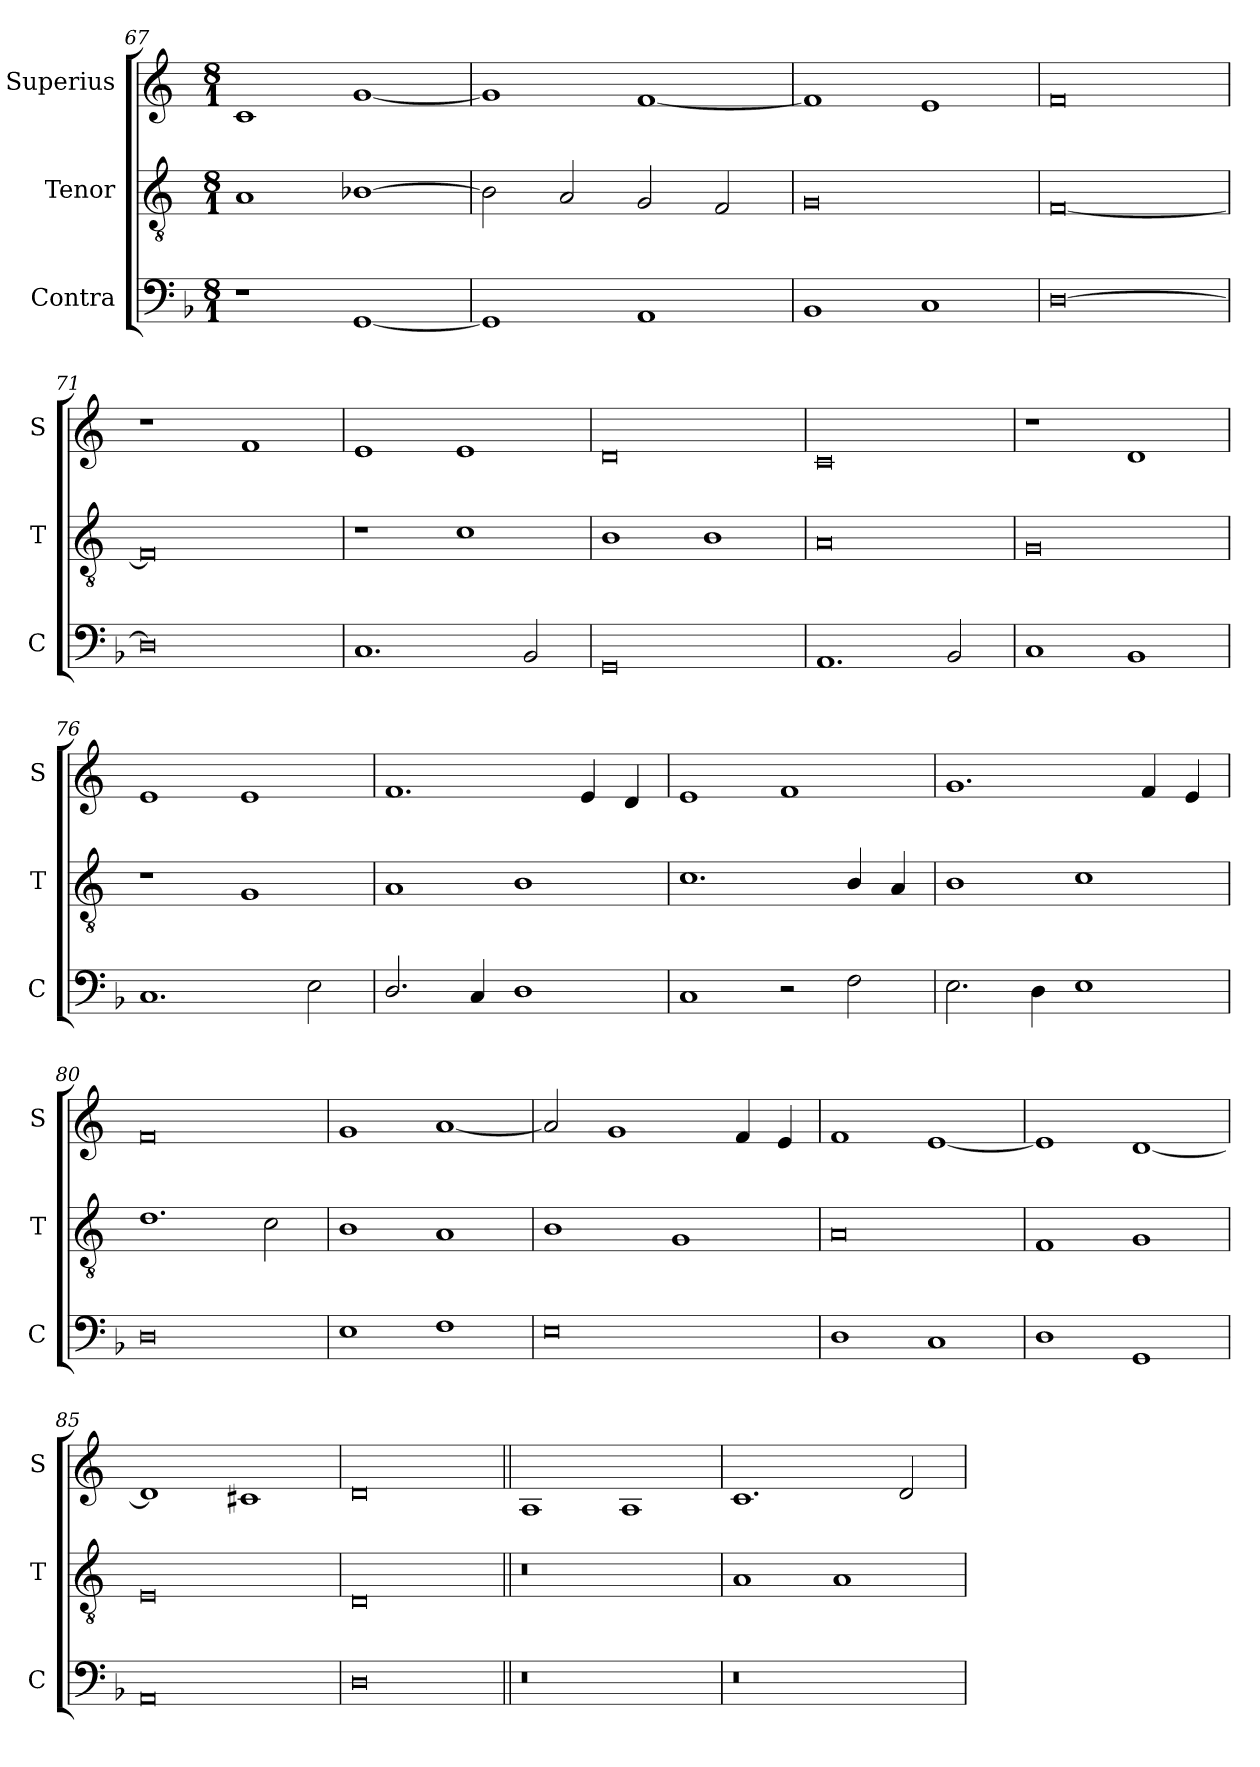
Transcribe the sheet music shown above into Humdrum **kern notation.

**kern	**kern	**kern
*part3	*part2	*part1
*staff3	*staff2	*staff1
*I"Contra	*I"Tenor	*I"Superius
*I'C	*I'T	*I'S
*clefF4	*clefGv2	*clefG2
*k[b-]	*k[]	*k[]
*M8/1	*M8/1	*M8/1
=67	=67	=67
1r	1A/	1c/
[1GG/	[1B-X\	[1g/
=68	=68	=68
1GG/]	2B-\]	1g\]
.	2A/	.
1AA/	2G/	[1f/
.	2F/	.
=69	=69	=69
1BB-/	0G/	1f/]
1C/	.	1e/
=70	=70	=70
[0D\	[0F/	0f/
=71	=71	=71
0D\]	0F/]	1r
.	.	1f/
=72	=72	=72
1.C/	1r	1e/
.	1c\	1e/
2BB-/	.	.
=73	=73	=73
0GG/	1B\	0d/
.	1B\	.
=74	=74	=74
1.AA/	0A/	0c/
2BB-/	.	.
=75	=75	=75
1C/	0G/	1r
1BB-/	.	1d/
=76	=76	=76
1.C/	1r	1e/
.	1G/	1e/
2E\	.	.
=77	=77	=77
2.D/	1A/	1.f/
4C/	.	.
1D\	1B\	.
.	.	4e/
.	.	4d/
=78	=78	=78
1C/	1.c\	1e/
2r	.	1f/
2F\	4B/	.
.	4A/	.
=79	=79	=79
2.E\	1B\	1.g/
4D\	.	.
1E\	1c\	.
.	.	4f/
.	.	4e/
=80	=80	=80
0D\	1.d\	0f/
.	2c\	.
=81	=81	=81
1E\	1B\	1g/
1F\	1A/	[1a/
=82	=82	=82
0E\	1B\	2a/]
.	.	1g/
.	1G/	.
.	.	4f/
.	.	4e/
=83	=83	=83
1D\	0A/	1f/
1C/	.	[1e/
=84	=84	=84
1D\	1F/	1e/]
1GG/	1G/	[1d/
=85	=85	=85
0AA/	0E/	1d/]
.	.	1c#X/
=86	=86	=86
0D\	0D/	0d/
!!LO:LB:g=z
=87||	=87||	=87||
0r	0r	1A/
.	.	1A/
=88	=88	=88
0r	1A/	1.c/
.	1A/	.
.	.	2d/
=	=	=
*-	*-	*-
